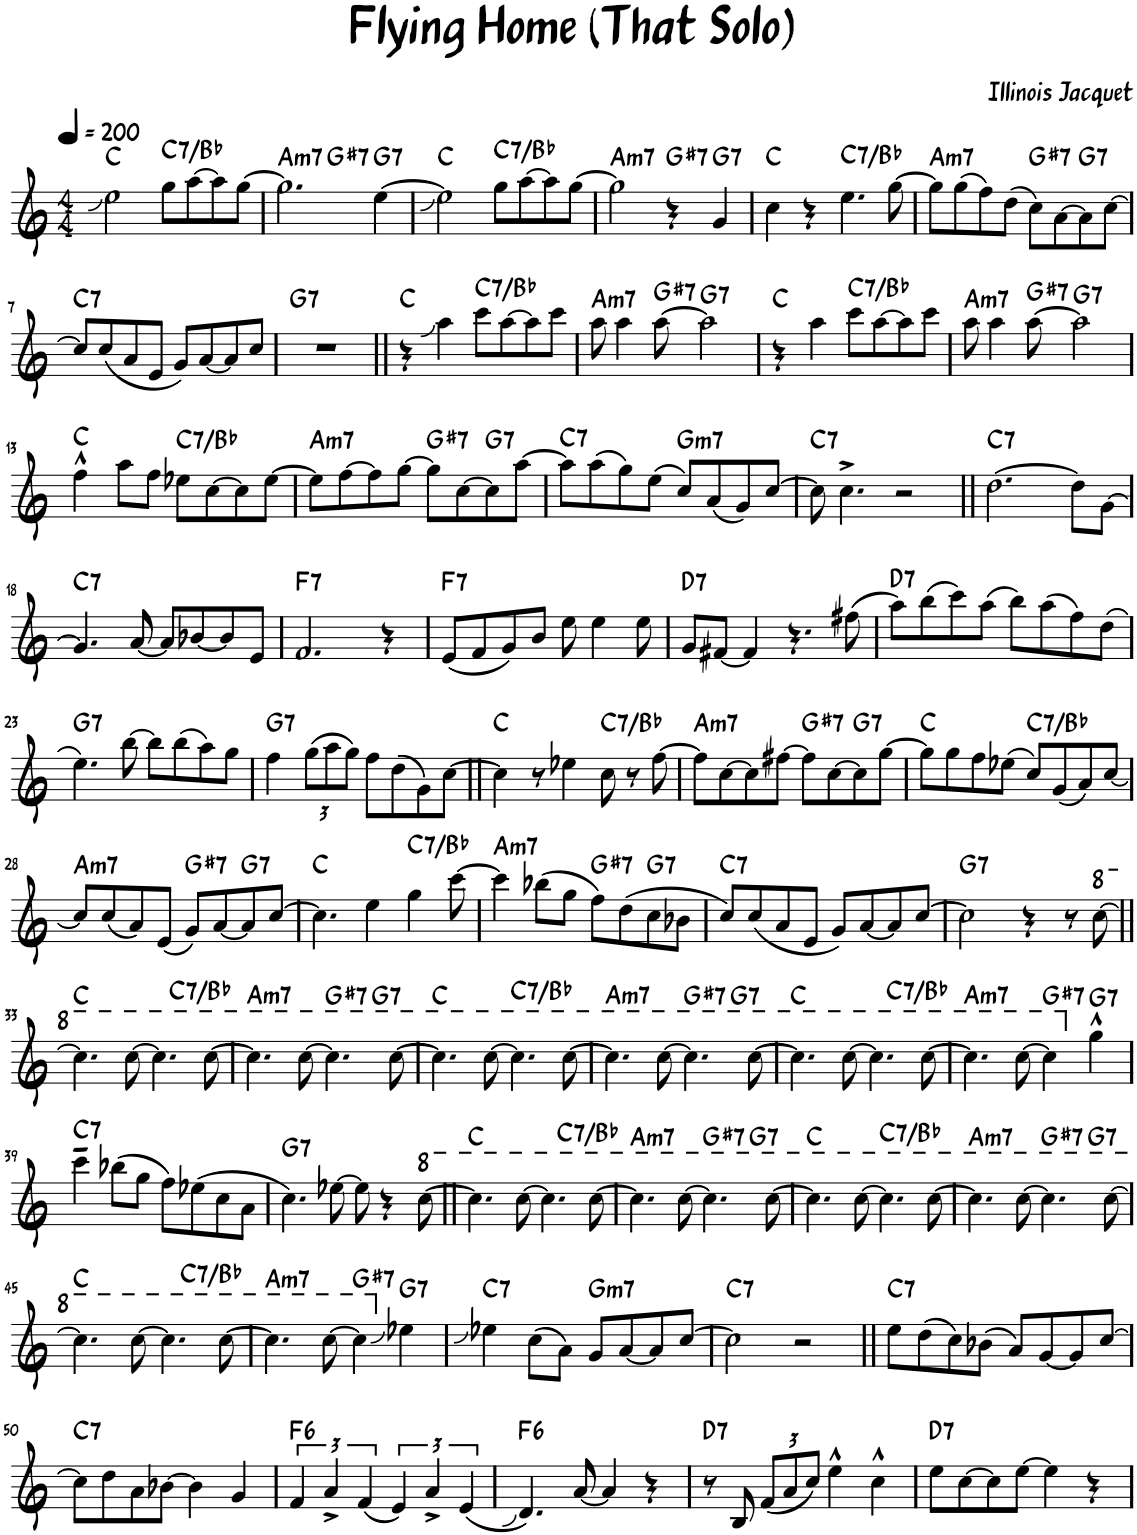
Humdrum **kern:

**kern	**harte
*part1	*part1
*staff1	*
*I"Alto Saxophone	*
*I'A. Sax.	*
*clefG2	*
*Trd5c9	*
*k[]	*
*M4/4	*
*MM200	*
=1	=1
2ee\	C:maj
!	!LO:H:kt=7
8gg\L	C:7/b7
[8aa\	.
8aa\]	.
[8gg\J	.
=2	=2
!	!LO:H:kt=m7
*^	*
2.gg\]	2ryy	A:min7
!	!	!LO:H:kt=7
.	2ryy	G#:7
!	!	!LO:H:kt=7
[4ee\	.	G:7
*v	*v	*
=3	=3
2ee\]	C:maj
!	!LO:H:kt=7
8gg\L	C:7/b7
[8aa\	.
8aa\]	.
[8gg\J	.
=4	=4
!	!LO:H:kt=m7
2gg\]	A:min7
!	!LO:H:kt=7
4r	G#:7
!	!LO:H:kt=7
4g/	G:7
=5	=5
4cc\	C:maj
4r	.
!	!LO:H:kt=7
4.ee\	C:7/b7
[8gg\	.
=6	=6
!	!LO:H:kt=m7
8gg\L]	A:min7
(8gg\	.
8ff\)	.
(8dd\J	.
!	!LO:H:kt=7
8cc\L)	G#:7
[8a\	.
!	!LO:H:kt=7
8a\]	G:7
[8cc\J	.
!!LO:LB:g=z
=7	=7
!	!LO:H:kt=7
8cc/L]	C:7
(8cc/	.
8a/	.
8e/J	.
8g/L)	.
[8a/	.
8a/]	.
8cc/J	.
=8	=8
!	!LO:H:kt=7
1r	G:7
=9||	=9||
4r	C:maj
4aa\	.
!	!LO:H:kt=7
8ccc\L	C:7/b7
[8aa\	.
8aa\]	.
8ccc\J	.
=10	=10
!	!LO:H:kt=m7
8aa\	A:min7
4aa\	.
!	!LO:H:kt=7
[8aa\	G#:7
!	!LO:H:kt=7
2aa\]	G:7
=11	=11
4r	C:maj
4aa\	.
!	!LO:H:kt=7
8ccc\L	C:7/b7
[8aa\	.
8aa\]	.
8ccc\J	.
=12	=12
!	!LO:H:kt=m7
8aa\	A:min7
4aa\	.
!	!LO:H:kt=7
[8aa\	G#:7
!	!LO:H:kt=7
2aa\]	G:7
!!LO:LB:g=z
=13	=13
4ff^^\	C:maj
8aa\L	.
8ff\J	.
!	!LO:H:kt=7
8ee-X\L	C:7/b7
[8cc\	.
8cc\]	.
[8ee-\J	.
=14	=14
!	!LO:H:kt=m7
8ee-\L]	A:min7
[8ff\	.
8ff\]	.
[8gg\J	.
!	!LO:H:kt=7
8gg\L]	G#:7
[8cc\	.
!	!LO:H:kt=7
8cc\]	G:7
[8aa\J	.
=15	=15
!	!LO:H:kt=7
8aa\L]	C:7
(8aa\	.
8gg\)	.
(8ee\J	.
!	!LO:H:kt=m7
8cc/L)	G:min7
(8a/	.
8g/)	.
[8cc/J	.
=16	=16
!	!LO:H:kt=7
8cc\]	C:7
4.cc^\	.
2r	.
=17||	=17||
!	!LO:H:kt=7
[2.dd\	C:7
8dd\L]	.
[8g\J	.
!!LO:LB:g=z
=18	=18
!	!LO:H:kt=7
4.g/]	C:7
[8a/	.
8a/L]	.
[8b-X/	.
8b-/]	.
8e/J	.
=19	=19
!	!LO:H:kt=7
2.f/	F:7
4r	.
=20	=20
!	!LO:H:kt=7
(8e/L	F:7
8f/	.
8g/)	.
8b/J	.
8ee\	.
4ee\	.
8ee\	.
=21	=21
!	!LO:H:kt=7
8g/L	D:7
[8f#X/J	.
4f#/]	.
4.r	.
(8ff#X\	.
=22	=22
!	!LO:H:kt=7
8aa\L)	D:7
(8bb\	.
8ccc\)	.
(8aa\J	.
8bb\L)	.
(8aa\	.
8ff\)	.
(8dd\J	.
!!LO:LB:g=z
=23	=23
!	!LO:H:kt=7
4.ee\)	G:7
[8bb\	.
8bb\L]	.
(8bb\	.
8aa\)	.
8gg\J	.
=24	=24
!	!LO:H:kt=7
4ff\	G:7
*Xbrackettup	*
(12gg\L	.
12aa\	.
12gg\J)	.
8ff\L	.
(8dd\	.
8g\)	.
[8cc\J	.
=25||	=25||
4cc\]	C:maj
8r	.
4ee-X\	.
!	!LO:H:kt=7
8cc\	C:7/b7
8r	.
[8ff\	.
=26	=26
!	!LO:H:kt=m7
8ff\L]	A:min7
[8cc\	.
8cc\]	.
[8ff#X\J	.
!	!LO:H:kt=7
8ff#\L]	G#:7
[8cc\	.
!	!LO:H:kt=7
8cc\]	G:7
[8gg\J	.
=27	=27
8gg\L]	C:maj
8gg\	.
8ff\	.
(8ee-X\J	.
!	!LO:H:kt=7
8cc/L)	C:7/b7
(8g/	.
8a/)	.
[8cc/J	.
!!LO:LB:g=z
=28	=28
!	!LO:H:kt=m7
8cc/L]	A:min7
(8cc/	.
8a/)	.
(8e/J	.
!	!LO:H:kt=7
8g/L)	G#:7
[8a/	.
!	!LO:H:kt=7
8a/]	G:7
[8cc/J	.
=29	=29
4.cc\]	C:maj
4ee\	.
!	!LO:H:kt=7
4gg\	C:7/b7
[8ccc\	.
=30	=30
!	!LO:H:kt=m7
4ccc\]	A:min7
(8bb-X\L	.
8gg\J	.
!	!LO:H:kt=7
8ff\L)	G#:7
(8dd\	.
!	!LO:H:kt=7
8cc\	G:7
8b-X\J	.
=31	=31
!	!LO:H:kt=7
8cc/L)	C:7
(8cc/	.
8a/	.
8e/J	.
8g/L)	.
[8a/	.
8a/]	.
[8cc/J	.
=32	=32
!	!LO:H:kt=7
2cc\]	G:7
4r	.
8r	.
*8va	*
[8ccc\	.
!!LO:LB:g=z
=33||	=33||
*^	*
4.ccc\]	2ryy	C:maj
[8ccc\	.	.
4.ccc\]	8ryy	.
!	!	!LO:H:kt=7
.	4.ryy	C:7/b7
[8ccc\	.	.
=34	=34	=34
!	!	!LO:H:kt=m7
4.ccc\]	2.ryy	A:min7
[8ccc\	.	.
!	!	!LO:H:kt=7
4.ccc\]	.	G#:7
!	!	!LO:H:kt=7
.	4ryy	G:7
[8ccc\	.	.
*v	*v	*
=35	=35
4.ccc\]	C:maj
[8ccc\	.
!	!LO:H:kt=7
4.ccc\]	C:7/b7
[8ccc\	.
=36	=36
!	!LO:H:kt=m7
*^	*
4.ccc\]	2.ryy	A:min7
[8ccc\	.	.
!	!	!LO:H:kt=7
4.ccc\]	.	G#:7
!	!	!LO:H:kt=7
.	4ryy	G:7
[8ccc\	.	.
=37	=37	=37
4.ccc\]	2ryy	C:maj
[8ccc\	.	.
4.ccc\]	8ryy	.
!	!	!LO:H:kt=7
.	4.ryy	C:7/b7
[8ccc\	.	.
=38	=38	=38
!	!	!LO:H:kt=m7
*v	*v	*
4.ccc\]	A:min7
[8ccc\	.
!	!LO:H:kt=7
4ccc\]	G#:7
*X8va	*
!	!LO:H:kt=7
4gg^^\	G:7
!!LO:LB:g=z
=39	=39
!	!LO:H:kt=7
4ccc~\	C:7
(8bb-X\L	.
8gg\J	.
8ff\L)	.
(8ee-X\	.
8cc\	.
8a\J	.
=40	=40
!	!LO:H:kt=7
4.cc\)	G:7
[8ee-X\	.
8ee-\]	.
4r	.
*8va	*
[8ccc\	.
=41||	=41||
*^	*
4.ccc\]	2ryy	C:maj
[8ccc\	.	.
4.ccc\]	8ryy	.
!	!	!LO:H:kt=7
.	4.ryy	C:7/b7
[8ccc\	.	.
=42	=42	=42
!	!	!LO:H:kt=m7
4.ccc\]	2.ryy	A:min7
[8ccc\	.	.
!	!	!LO:H:kt=7
4.ccc\]	.	G#:7
!	!	!LO:H:kt=7
.	4ryy	G:7
[8ccc\	.	.
*v	*v	*
=43	=43
4.ccc\]	C:maj
[8ccc\	.
!	!LO:H:kt=7
4.ccc\]	C:7/b7
[8ccc\	.
=44	=44
!	!LO:H:kt=m7
*^	*
4.ccc\]	2.ryy	A:min7
[8ccc\	.	.
!	!	!LO:H:kt=7
4.ccc\]	.	G#:7
!	!	!LO:H:kt=7
.	4ryy	G:7
[8ccc\	.	.
!!LO:LB:g=z	!!
=45	=45	=45
4.ccc\]	2ryy	C:maj
[8ccc\	.	.
4.ccc\]	8ryy	.
!	!	!LO:H:kt=7
.	4.ryy	C:7/b7
[8ccc\	.	.
=46	=46	=46
!	!	!LO:H:kt=m7
*v	*v	*
4.ccc\]	A:min7
[8ccc\	.
!	!LO:H:kt=7
4ccc\]	G#:7
*X8va	*
!	!LO:H:kt=7
4ee-X\	G:7
=47	=47
!	!LO:H:kt=7
4ee-X\	C:7
(8cc\L	.
8a\J)	.
!	!LO:H:kt=m7
8g/L	G:min7
[8a/	.
8a/]	.
[8cc/J	.
=48	=48
!	!LO:H:kt=7
2cc\]	C:7
2r	.
=49||	=49||
!	!LO:H:kt=7
8ee\L	C:7
(8dd\	.
8cc\)	.
(8b-X\J	.
8a/L)	.
[8g/	.
8g/]	.
[8cc/J	.
!!LO:LB:g=z
=50	=50
!	!LO:H:kt=7
8cc\L]	C:7
8dd\	.
8a\	.
[8b-X\J	.
4b-\]	.
4g/	.
=51	=51
*brackettup	*
!	!LO:H:kt=6
6f/	F:maj6
6a^/	.
(6f/	.
6e/)	.
6a^/	.
(6e/	.
=52	=52
!	!LO:H:kt=6
4.d/)	F:maj6
[8a/	.
4a/]	.
4r	.
=53	=53
!	!LO:H:kt=7
8r	D:7
8B/	.
*Xbrackettup	*
(12f/L	.
12a/	.
12cc/J)	.
4ee^^\	.
4cc^^\	.
=54	=54
!	!LO:H:kt=7
8ee\L	D:7
[8cc\	.
8cc\]	.
[8ee\J	.
4ee\]	.
4r	.
=	=
*-	*-
